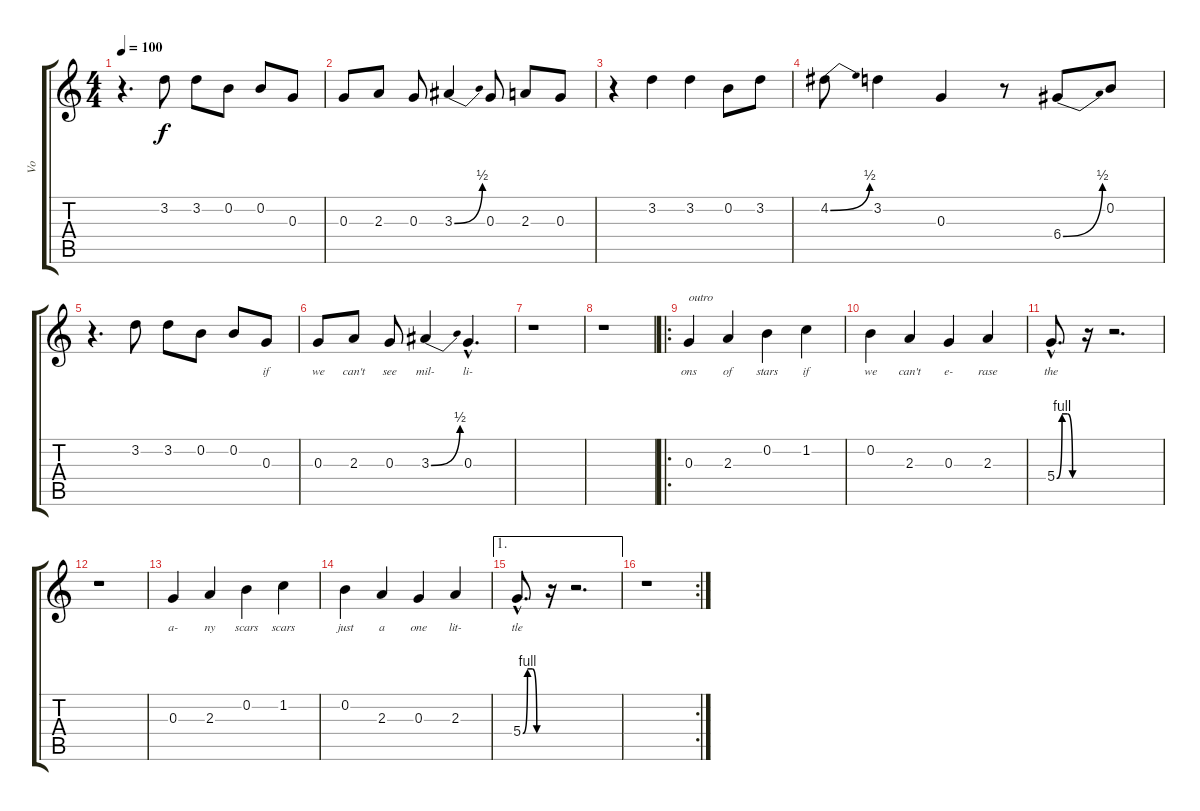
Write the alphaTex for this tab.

\track ("Vo" "Vo") {instrument acousticguitarnylon}
\staff {score tabs}
\tuning (E4 B3 G3 D3 A2 E2) {hide}
\ts (4 4)
\tempo 100
\clef g2
\ks c
r.4{d dy f} 3.2.8{lyrics (0 "") lyrics (1 "") lyrics (2 "") lyrics (3 "") lyrics (4 "")} 3.2.8{lyrics (0 "") lyrics (1 "") lyrics (2 "") lyrics (3 "") lyrics (4 "")} 0.2.8{lyrics (0 "") lyrics (1 "") lyrics (2 "") lyrics (3 "") lyrics (4 "")} 0.2.8{lyrics (0 "") lyrics (1 "") lyrics (2 "") lyrics (3 "") lyrics (4 "")} 0.3.8{lyrics (0 "") lyrics (1 "") lyrics (2 "") lyrics (3 "") lyrics (4 "")} |
0.3.8{lyrics (0 "") lyrics (1 "") lyrics (2 "") lyrics (3 "") lyrics (4 "")} 2.3.8{lyrics (0 "") lyrics (1 "") lyrics (2 "") lyrics (3 "") lyrics (4 "")} 0.3.8{lyrics (0 "") lyrics (1 "") lyrics (2 "") lyrics (3 "") lyrics (4 "")} 3.3{be (bend 0 0 60 2)}.4{lyrics (0 "") lyrics (1 "") lyrics (2 "") lyrics (3 "") lyrics (4 "")} 0.3.8{lyrics (0 "") lyrics (1 "") lyrics (2 "") lyrics (3 "") lyrics (4 "")} 2.3.8{lyrics (0 "") lyrics (1 "") lyrics (2 "") lyrics (3 "") lyrics (4 "")} 0.3.8{lyrics (0 "") lyrics (1 "") lyrics (2 "") lyrics (3 "") lyrics (4 "")} |
r.4 3.2.4{lyrics (0 "") lyrics (1 "") lyrics (2 "") lyrics (3 "") lyrics (4 "")} 3.2.4{lyrics (0 "") lyrics (1 "") lyrics (2 "") lyrics (3 "") lyrics (4 "")} 0.2.8{lyrics (0 "") lyrics (1 "") lyrics (2 "") lyrics (3 "") lyrics (4 "")} 3.2.8{lyrics (0 "") lyrics (1 "") lyrics (2 "") lyrics (3 "") lyrics (4 "")} |
4.2{be (bend 0 0 60 2)}.8{lyrics (0 "") lyrics (1 "") lyrics (2 "") lyrics (3 "") lyrics (4 "")} 3.2.4{lyrics (0 "") lyrics (1 "") lyrics (2 "") lyrics (3 "") lyrics (4 "")} 0.3.4{lyrics (0 "") lyrics (1 "") lyrics (2 "") lyrics (3 "") lyrics (4 "")} r.8 6.4{be (bend 0 0 60 2)}.8{lyrics (0 "") lyrics (1 "") lyrics (2 "") lyrics (3 "") lyrics (4 "")} 0.2.8{lyrics (0 "") lyrics (1 "") lyrics (2 "") lyrics (3 "") lyrics (4 "")} |
r.4{d} 3.2.8{lyrics (0 "") lyrics (1 "") lyrics (2 "") lyrics (3 "") lyrics (4 "")} 3.2.8{lyrics (0 "") lyrics (1 "") lyrics (2 "") lyrics (3 "") lyrics (4 "")} 0.2.8{lyrics (0 "") lyrics (1 "") lyrics (2 "") lyrics (3 "") lyrics (4 "")} 0.2.8{lyrics (0 "") lyrics (1 "") lyrics (2 "") lyrics (3 "") lyrics (4 "")} 0.3.8{lyrics (0 "if") lyrics (1 "") lyrics (2 "") lyrics (3 "") lyrics (4 "")} |
0.3.8{lyrics (0 "we") lyrics (1 "") lyrics (2 "") lyrics (3 "") lyrics (4 "")} 2.3.8{lyrics (0 "can't") lyrics (1 "") lyrics (2 "") lyrics (3 "") lyrics (4 "")} 0.3.8{lyrics (0 "see") lyrics (1 "") lyrics (2 "") lyrics (3 "") lyrics (4 "")} 3.3{be (bend 0 0 60 2)}.4{lyrics (0 "mil-") lyrics (1 "") lyrics (2 "") lyrics (3 "") lyrics (4 "")} 0.3{hac}.4{d lyrics (0 "li-") lyrics (1 "") lyrics (2 "") lyrics (3 "") lyrics (4 "")} |
r.1 |
r.1{volume 11 instrument distortionguitar} |
\ro
0.3.4{txt "outro" lyrics (0 "ons") lyrics (1 "") lyrics (2 "") lyrics (3 "") lyrics (4 "")} 2.3.4{lyrics (0 "of") lyrics (1 "") lyrics (2 "") lyrics (3 "") lyrics (4 "")} 0.2.4{lyrics (0 "stars") lyrics (1 "") lyrics (2 "") lyrics (3 "") lyrics (4 "")} 1.2.4{lyrics (0 "if") lyrics (1 "") lyrics (2 "") lyrics (3 "") lyrics (4 "")} |
0.2.4{lyrics (0 "we") lyrics (1 "") lyrics (2 "") lyrics (3 "") lyrics (4 "")} 2.3.4{lyrics (0 "can't") lyrics (1 "") lyrics (2 "") lyrics (3 "") lyrics (4 "")} 0.3.4{lyrics (0 "e-") lyrics (1 "") lyrics (2 "") lyrics (3 "") lyrics (4 "")} 2.3.4{lyrics (0 "rase") lyrics (1 "") lyrics (2 "") lyrics (3 "") lyrics (4 "")} |
5.4{be (custom 0 0 15 4 30 4 45 0 60 0) hac}.8{d lyrics (0 "the") lyrics (1 "") lyrics (2 "") lyrics (3 "") lyrics (4 "")} r.16 r.2{d} |
r.1 |
0.3.4{lyrics (0 "a-") lyrics (1 "") lyrics (2 "") lyrics (3 "") lyrics (4 "")} 2.3.4{lyrics (0 "ny") lyrics (1 "") lyrics (2 "") lyrics (3 "") lyrics (4 "")} 0.2.4{lyrics (0 "scars") lyrics (1 "") lyrics (2 "") lyrics (3 "") lyrics (4 "")} 1.2.4{lyrics (0 "scars") lyrics (1 "") lyrics (2 "") lyrics (3 "") lyrics (4 "")} |
0.2.4{lyrics (0 "just") lyrics (1 "") lyrics (2 "") lyrics (3 "") lyrics (4 "")} 2.3.4{lyrics (0 "a") lyrics (1 "") lyrics (2 "") lyrics (3 "") lyrics (4 "")} 0.3.4{lyrics (0 "one") lyrics (1 "") lyrics (2 "") lyrics (3 "") lyrics (4 "")} 2.3.4{lyrics (0 "lit-") lyrics (1 "") lyrics (2 "") lyrics (3 "") lyrics (4 "")} |
\ae 1
5.4{be (custom 0 0 15 4 30 4 45 0 60 0) hac}.8{d lyrics (0 "tle") lyrics (1 "") lyrics (2 "") lyrics (3 "") lyrics (4 "")} r.16 r.2{d} |
\rc 2
r.1
